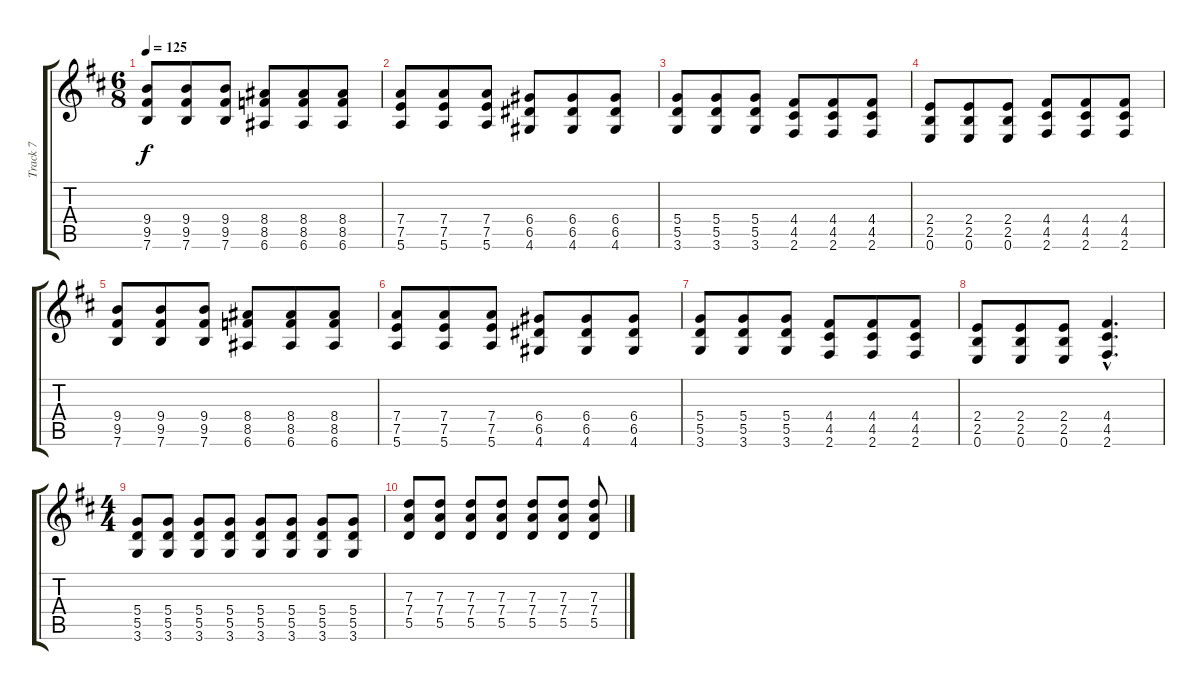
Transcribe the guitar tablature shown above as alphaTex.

\track ("Track 7" "Track 7") {instrument overdrivenguitar}
\staff {score tabs}
\tuning (E4 B3 G3 D3 A2 E2) {hide}
\ts (6 8)
\tempo 125
\clef g2
\ks d
(9.4 9.5 7.6).8{dy f} (9.4 9.5 7.6).8 (9.4 9.5 7.6).8 (8.4 8.5 6.6).8 (8.4 8.5 6.6).8 (8.4 8.5 6.6).8 |
(7.4 7.5 5.6).8 (7.4 7.5 5.6).8 (7.4 7.5 5.6).8 (6.4 6.5 4.6).8 (6.4 6.5 4.6).8 (6.4 6.5 4.6).8 |
(5.4 5.5 3.6).8 (5.4 5.5 3.6).8 (5.4 5.5 3.6).8 (4.4 4.5 2.6).8 (4.4 4.5 2.6).8 (4.4 4.5 2.6).8 |
(2.4 2.5 0.6).8 (2.4 2.5 0.6).8 (2.4 2.5 0.6).8 (4.4 4.5 2.6).8 (4.4 4.5 2.6).8 (4.4 4.5 2.6).8 |
(9.4 9.5 7.6).8 (9.4 9.5 7.6).8 (9.4 9.5 7.6).8 (8.4 8.5 6.6).8 (8.4 8.5 6.6).8 (8.4 8.5 6.6).8 |
(7.4 7.5 5.6).8 (7.4 7.5 5.6).8 (7.4 7.5 5.6).8 (6.4 6.5 4.6).8 (6.4 6.5 4.6).8 (6.4 6.5 4.6).8 |
(5.4 5.5 3.6).8 (5.4 5.5 3.6).8 (5.4 5.5 3.6).8 (4.4 4.5 2.6).8 (4.4 4.5 2.6).8 (4.4 4.5 2.6).8 |
(2.4 2.5 0.6).8 (2.4 2.5 0.6).8 (2.4 2.5 0.6).8 (4.4{hac} 4.5{hac} 2.6{hac}).4{d} |
\ts (4 4)
(5.4 5.5 3.6).8 (5.4 5.5 3.6).8 (5.4 5.5 3.6).8 (5.4 5.5 3.6).8 (5.4 5.5 3.6).8 (5.4 5.5 3.6).8 (5.4 5.5 3.6).8 (5.4 5.5 3.6).8 |
(7.3 7.4 5.5).8 (7.3 7.4 5.5).8 (7.3 7.4 5.5).8 (7.3 7.4 5.5).8 (7.3 7.4 5.5).8 (7.3 7.4 5.5).8 (7.3 7.4 5.5).8
